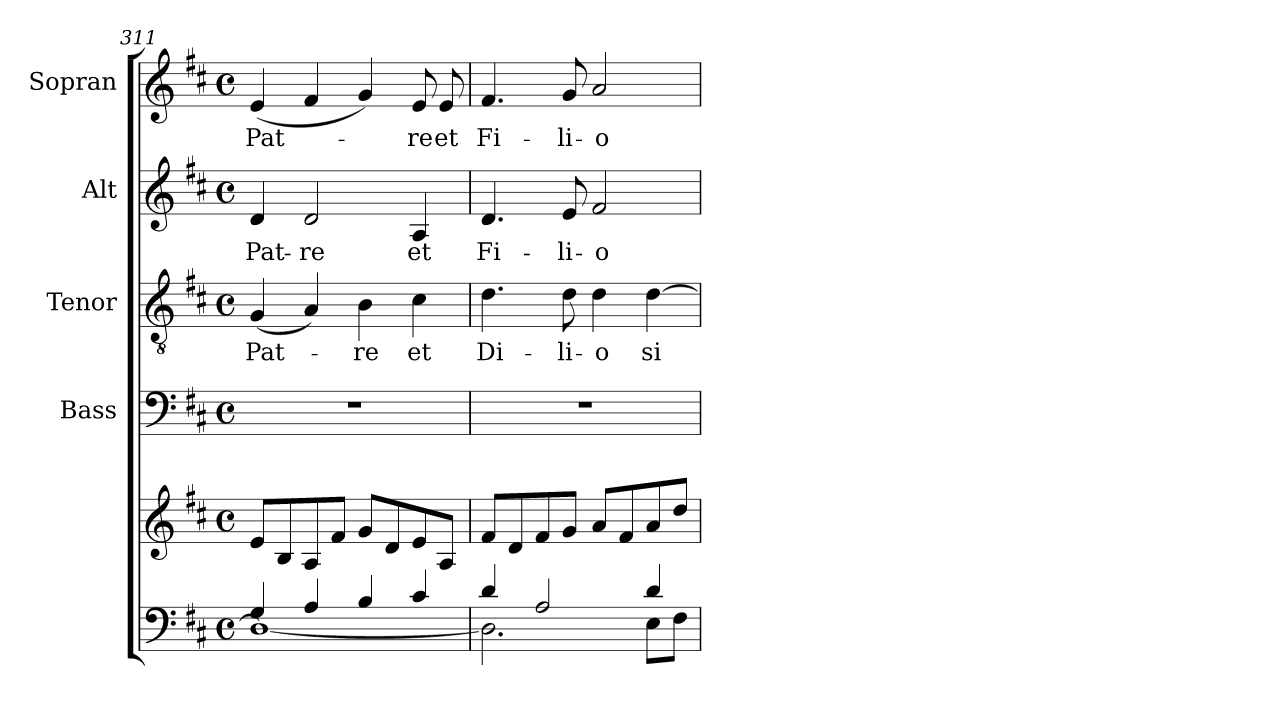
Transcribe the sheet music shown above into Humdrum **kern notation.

**kern	**kern	**kern	**kern	**text	**kern	**text	**kern	**text
*part5	*part5	*part4	*part3	*part3	*part2	*part2	*part1	*part1
*staff6	*staff5	*staff4	*staff3	*staff3	*staff2	*staff2	*staff1	*staff1
*	*	*I"Bass	*I"Tenor	*	*I"Alt	*	*I"Sopran	*
*	*	*I'B.	*I'T.	*	*I'A.	*	*I'S.	*
*clefF4	*clefG2	*clefF4	*clefGv2	*	*clefG2	*	*clefG2	*
*k[f#c#]	*k[f#c#]	*k[f#c#]	*k[f#c#]	*	*k[f#c#]	*	*k[f#c#]	*
*D:	*D:	*D:	*D:	*	*D:	*	*D:	*
*M4/4	*M4/4	*M4/4	*M4/4	*	*M4/4	*	*M4/4	*
*met(c)	*met(c)	*met(c)	*met(c)	*	*met(c)	*	*met(c)	*
=311	=311	=311	=311	=311	=311	=311	=311	=311
*^	*	*	*	*	*	*	*	*
!	!	!	!	!	!LO:LY:b	!	!LO:LY:b	!	!LO:LY:b
4G/	1D_	8e/L	1r	(<4G/	Pat-	4d/	Pat-	(<4e/	Pat-
.	.	8B/	.	.	.	.	.	.	.
!	!	!	!	!	!	!	!LO:LY:b	!	!
4A/	.	8A/	.	4A/)	.	2d/	-re	4f#/	.
.	.	8f#/J	.	.	.	.	.	.	.
!	!	!	!	!	!LO:LY:b	!	!	!	!
4B/	.	8g/L	.	4B\	-re	.	.	4g/)	.
.	.	8d/	.	.	.	.	.	.	.
!	!	!	!	!	!LO:LY:b	!	!LO:LY:b	!	!LO:LY:b
4c#/	.	8e/	.	4c#\	et	4A/	et	8e/	-re
!	!	!	!	!	!	!	!	!	!LO:LY:b
.	.	8A/J	.	.	.	.	.	8e/	et
=312	=312	=312	=312	=312	=312	=312	=312	=312	=312
!	!	!	!	!	!LO:LY:b	!	!LO:LY:b	!	!LO:LY:b
4d/	2.D\]	8f#/L	1r	4.d\	Di-	4.d/	Fi-	4.f#/	Fi-
.	.	8d/	.	.	.	.	.	.	.
2A/	.	8f#/	.	.	.	.	.	.	.
!	!	!	!	!	!LO:LY:b	!	!LO:LY:b	!	!LO:LY:b
.	.	8g/J	.	8d\	-li-	8e/	-li-	8g/	-li-
!	!	!	!	!	!LO:LY:b	!	!LO:LY:b	!	!LO:LY:b
.	.	8a/L	.	4d\	-o	2f#/	-o	2a/	-o
.	.	8f#/	.	.	.	.	.	.	.
!	!	!	!	!	!LO:LY:b	!	!	!	!
4d/	8E\L	8a/	.	[4d\	si-	.	.	.	.
.	8F#\J	8dd/J	.	.	.	.	.	.	.
*v	*v	*	*	*	*	*	*	*	*
=	=	=	=	=	=	=	=	=
*-	*-	*-	*-	*-	*-	*-	*-	*-
